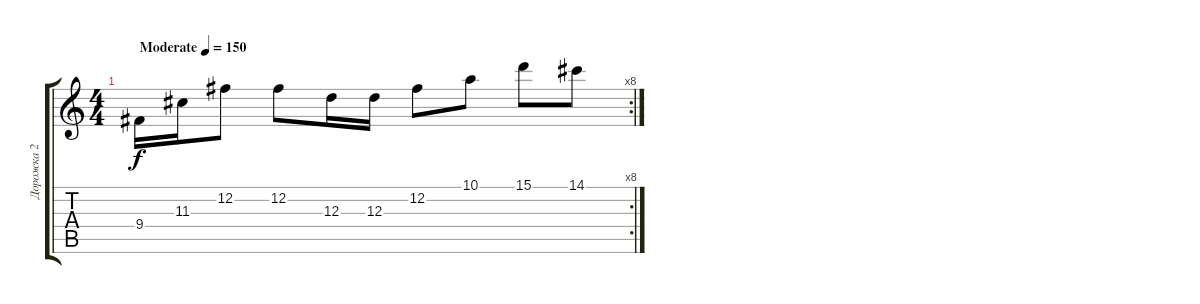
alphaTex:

\track ("Дорожка 2" "Дорожка 2") {instrument overdrivenguitar}
\staff {score tabs}
\tuning (B3 Gb3 D3 A2 E2 B1) {hide}
\rc 8
\ts (4 4)
\tempo (150 "Moderate")
\clef g2
\ks c
9.4.16{dy f instrument overdrivenguitar} 11.3.16 12.2.8 12.2.8 12.3.16 12.3.16 12.2.8 10.1.8 15.1.8 14.1.8
